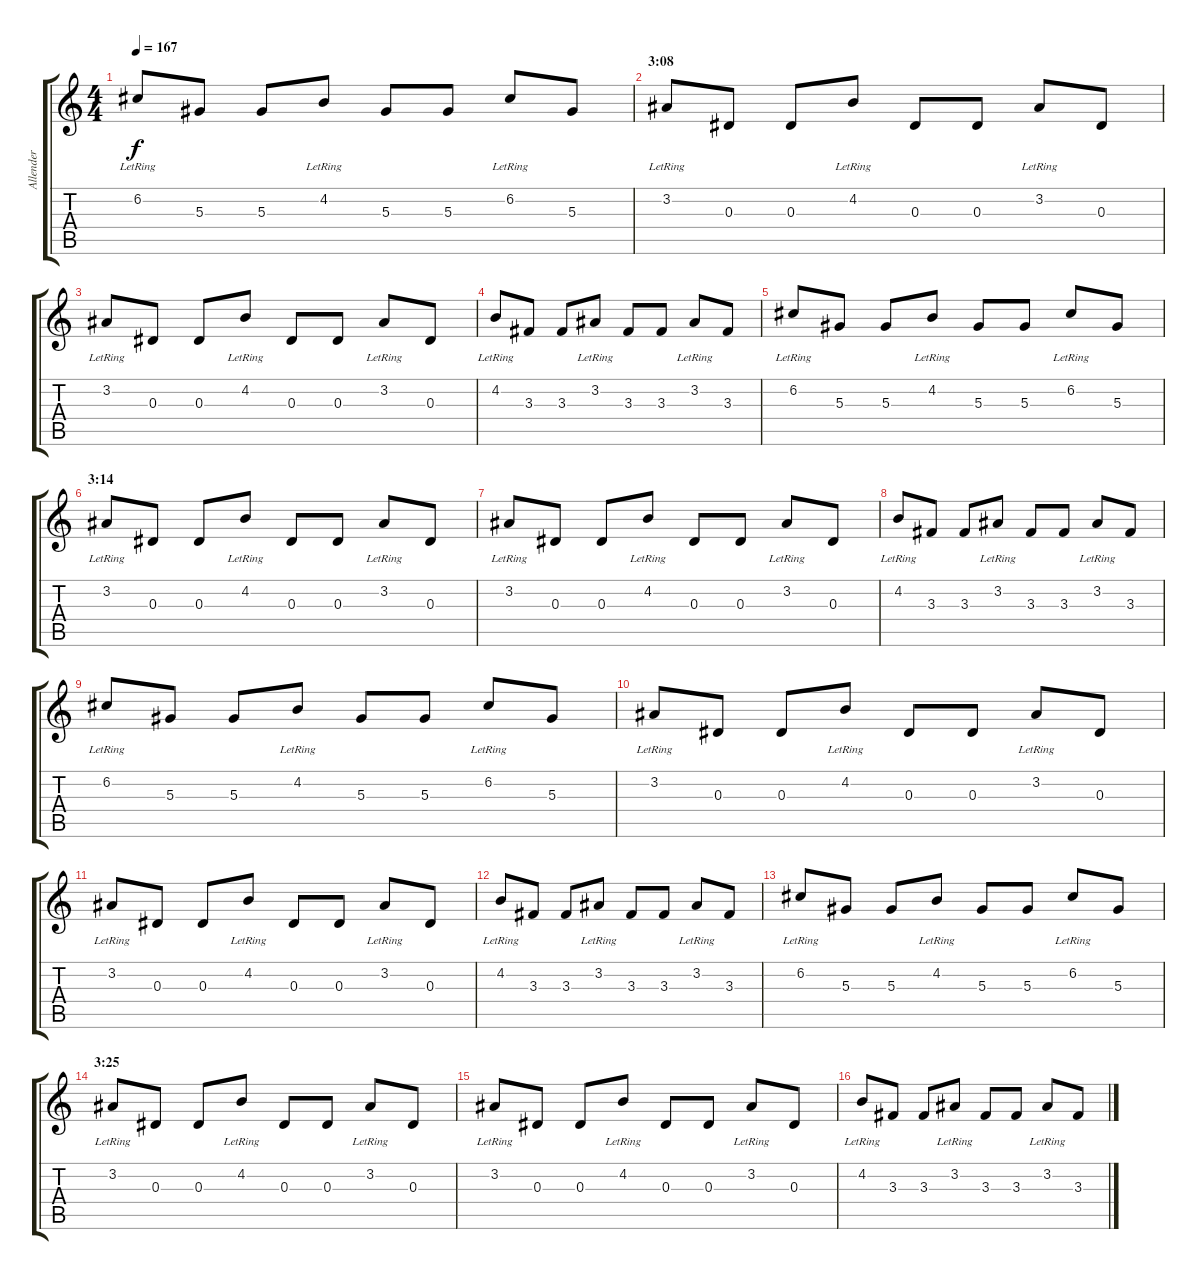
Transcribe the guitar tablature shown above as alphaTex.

\track ("Allender" "Allender") {instrument distortionguitar}
\staff {score tabs}
\tuning (C4 G3 Eb3 Bb2 F2 C2) {hide}
\ts (4 4)
\tempo 167
\clef g2
\ks c
6.2{lr}.8{dy f} 5.3.8 5.3.8 4.2{lr}.8 5.3.8 5.3.8 6.2{lr}.8 5.3.8 |
\section ("" "3:08")
3.2{lr}.8 0.3.8 0.3.8 4.2{lr}.8 0.3.8 0.3.8 3.2{lr}.8 0.3.8 |
3.2{lr}.8 0.3.8 0.3.8 4.2{lr}.8 0.3.8 0.3.8 3.2{lr}.8 0.3.8 |
4.2{lr}.8 3.3.8 3.3.8 3.2{lr}.8 3.3.8 3.3.8 3.2{lr}.8 3.3.8 |
6.2{lr}.8 5.3.8 5.3.8 4.2{lr}.8 5.3.8 5.3.8 6.2{lr}.8 5.3.8 |
\section ("" "3:14")
3.2{lr}.8 0.3.8 0.3.8 4.2{lr}.8 0.3.8 0.3.8 3.2{lr}.8 0.3.8 |
3.2{lr}.8 0.3.8 0.3.8 4.2{lr}.8 0.3.8 0.3.8 3.2{lr}.8 0.3.8 |
4.2{lr}.8 3.3.8 3.3.8 3.2{lr}.8 3.3.8 3.3.8 3.2{lr}.8 3.3.8 |
6.2{lr}.8 5.3.8 5.3.8 4.2{lr}.8 5.3.8 5.3.8 6.2{lr}.8 5.3.8 |
3.2{lr}.8 0.3.8 0.3.8 4.2{lr}.8 0.3.8 0.3.8 3.2{lr}.8 0.3.8 |
3.2{lr}.8 0.3.8 0.3.8 4.2{lr}.8 0.3.8 0.3.8 3.2{lr}.8 0.3.8 |
4.2{lr}.8 3.3.8 3.3.8 3.2{lr}.8 3.3.8 3.3.8 3.2{lr}.8 3.3.8 |
6.2{lr}.8 5.3.8 5.3.8 4.2{lr}.8 5.3.8 5.3.8 6.2{lr}.8 5.3.8 |
\section ("" "3:25")
3.2{lr}.8 0.3.8 0.3.8 4.2{lr}.8 0.3.8 0.3.8 3.2{lr}.8 0.3.8 |
3.2{lr}.8 0.3.8 0.3.8 4.2{lr}.8 0.3.8 0.3.8 3.2{lr}.8 0.3.8 |
4.2{lr}.8 3.3.8 3.3.8 3.2{lr}.8 3.3.8 3.3.8 3.2{lr}.8 3.3.8
